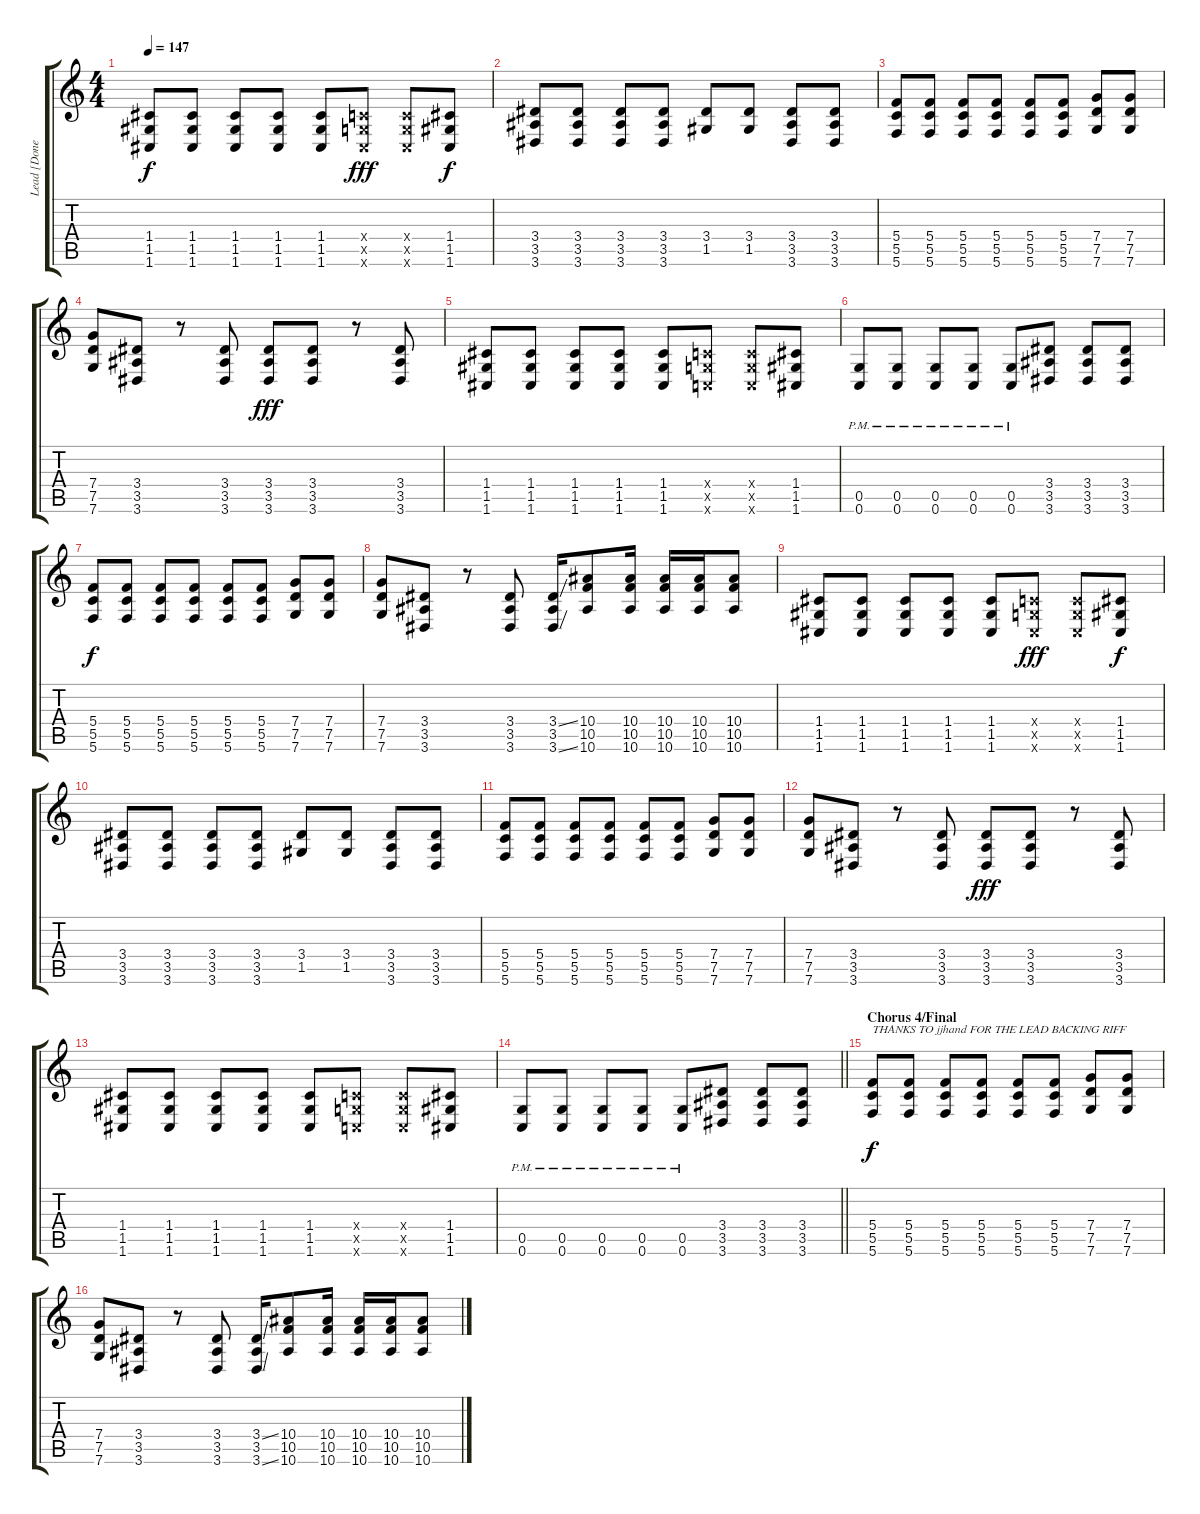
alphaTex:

\track ("Lead [Donegan]" "Lead [Done") {instrument distortionguitar}
\staff {score tabs}
\tuning (D4 A3 F3 C3 G2 C2) {hide}
\ts (4 4)
\tempo 147
\clef g2
\ks c
(1.4 1.5 1.6).8{dy f} (1.4 1.5 1.6).8 (1.4 1.5 1.6).8 (1.4 1.5 1.6).8 (1.4 1.5 1.6).8 (0.4{x} 0.5{x} 1.6{x}).8{dy fff} (0.4{x} 0.5{x} 1.6{x}).8 (1.4 1.5 1.6).8{dy f} |
(3.4 3.5 3.6).8 (3.4 3.5 3.6).8 (3.4 3.5 3.6).8 (3.4 3.5 3.6).8 (3.4 1.5).8 (3.4 1.5).8 (3.4 3.5 3.6).8 (3.4 3.5 3.6).8 |
(5.4 5.5 5.6).8 (5.4 5.5 5.6).8 (5.4 5.5 5.6).8 (5.4 5.5 5.6).8 (5.4 5.5 5.6).8 (5.4 5.5 5.6).8 (7.4 7.5 7.6).8 (7.4 7.5 7.6).8 |
(7.4 7.5 7.6).8 (3.4 3.5 3.6).8 r.8 (3.4 3.5 3.6).8 (3.4 3.5 3.6).8{dy fff} (3.4 3.5 3.6).8 r.8 (3.4 3.5 3.6).8 |
(1.4 1.5 1.6).8 (1.4 1.5 1.6).8 (1.4 1.5 1.6).8 (1.4 1.5 1.6).8 (1.4 1.5 1.6).8 (0.4{x} 0.5{x} 0.6{x}).8 (0.4{x} 0.5{x} 0.6{x}).8 (1.4 1.5 1.6).8 |
(0.5{pm} 0.6{pm}).8 (0.5{pm} 0.6{pm}).8 (0.5{pm} 0.6{pm}).8 (0.5{pm} 0.6{pm}).8 (0.5{pm} 0.6{pm}).8 (3.4 3.5 3.6).8 (3.4 3.5 3.6).8 (3.4 3.5 3.6).8 |
(5.4 5.5 5.6).8{dy f} (5.4 5.5 5.6).8 (5.4 5.5 5.6).8 (5.4 5.5 5.6).8 (5.4 5.5 5.6).8 (5.4 5.5 5.6).8 (7.4 7.5 7.6).8 (7.4 7.5 7.6).8 |
(7.4 7.5 7.6).8 (3.4 3.5 3.6).8 r.8 (3.4 3.5 3.6).8 (3.4{ss} 3.5 3.6{ss}).16 (10.4 10.5 10.6).8 (10.4 10.5 10.6).16 (10.4 10.5 10.6).16 (10.4 10.5 10.6).16 (10.4 10.5 10.6).8 |
(1.4 1.5 1.6).8 (1.4 1.5 1.6).8 (1.4 1.5 1.6).8 (1.4 1.5 1.6).8 (1.4 1.5 1.6).8 (0.4{x} 0.5{x} 1.6{x}).8{dy fff} (0.4{x} 0.5{x} 1.6{x}).8 (1.4 1.5 1.6).8{dy f} |
(3.4 3.5 3.6).8 (3.4 3.5 3.6).8 (3.4 3.5 3.6).8 (3.4 3.5 3.6).8 (3.4 1.5).8 (3.4 1.5).8 (3.4 3.5 3.6).8 (3.4 3.5 3.6).8 |
(5.4 5.5 5.6).8 (5.4 5.5 5.6).8 (5.4 5.5 5.6).8 (5.4 5.5 5.6).8 (5.4 5.5 5.6).8 (5.4 5.5 5.6).8 (7.4 7.5 7.6).8 (7.4 7.5 7.6).8 |
(7.4 7.5 7.6).8 (3.4 3.5 3.6).8 r.8 (3.4 3.5 3.6).8 (3.4 3.5 3.6).8{dy fff} (3.4 3.5 3.6).8 r.8 (3.4 3.5 3.6).8 |
(1.4 1.5 1.6).8 (1.4 1.5 1.6).8 (1.4 1.5 1.6).8 (1.4 1.5 1.6).8 (1.4 1.5 1.6).8 (0.4{x} 0.5{x} 0.6{x}).8 (0.4{x} 0.5{x} 0.6{x}).8 (1.4 1.5 1.6).8 |
\barLineRight lightlight
(0.5{pm} 0.6{pm}).8 (0.5{pm} 0.6{pm}).8 (0.5{pm} 0.6{pm}).8 (0.5{pm} 0.6{pm}).8 (0.5{pm} 0.6{pm}).8 (3.4 3.5 3.6).8 (3.4 3.5 3.6).8 (3.4 3.5 3.6).8 |
\section ("" "Chorus 4/Final")
(5.4 5.5 5.6).8{txt "THANKS TO jjhand FOR THE LEAD BACKING RIFF" dy f} (5.4 5.5 5.6).8 (5.4 5.5 5.6).8 (5.4 5.5 5.6).8 (5.4 5.5 5.6).8 (5.4 5.5 5.6).8 (7.4 7.5 7.6).8 (7.4 7.5 7.6).8 |
(7.4 7.5 7.6).8 (3.4 3.5 3.6).8 r.8 (3.4 3.5 3.6).8 (3.4{ss} 3.5 3.6{ss}).16 (10.4 10.5 10.6).8 (10.4 10.5 10.6).16 (10.4 10.5 10.6).16 (10.4 10.5 10.6).16 (10.4 10.5 10.6).8
